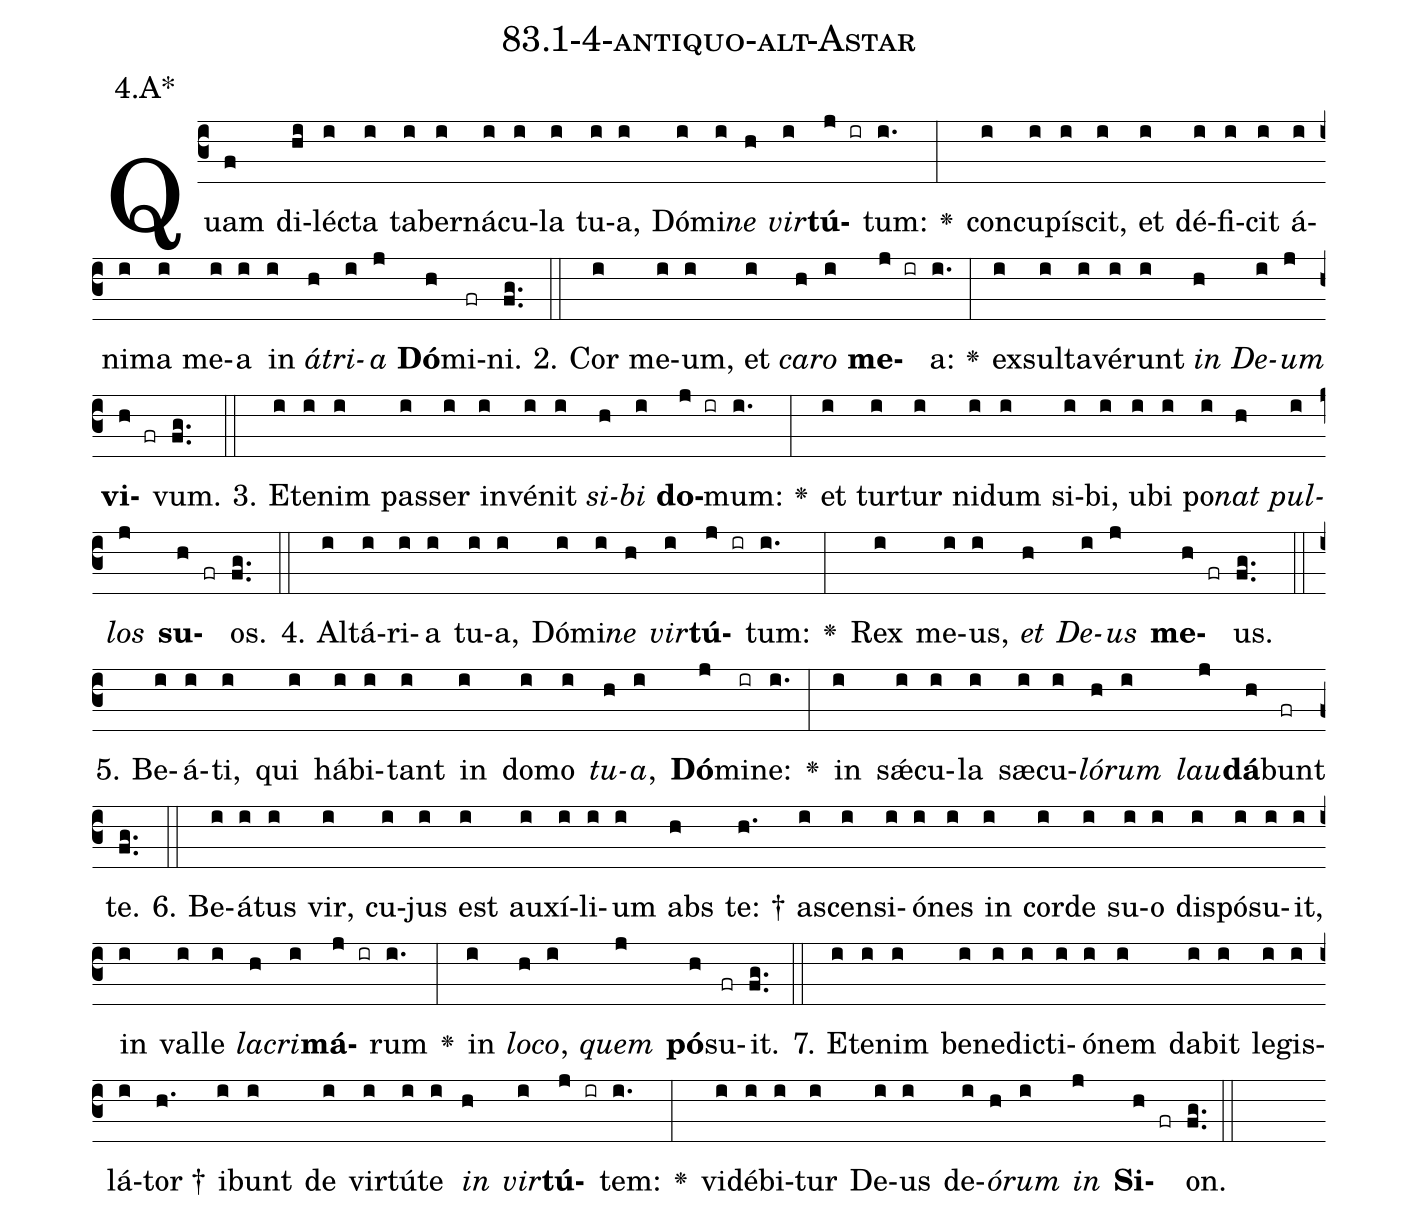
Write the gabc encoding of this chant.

name: 83.1-4-antiquo-alt-Astar;
annotation: 4.A*;
%%
(c3)Quam(f) di(hi)léc(i)ta(i) ta(i)ber(i)ná(i)cu(i)la(i) tu(i)a,(i) Dó(i)mi(i)<i>ne</i>(h) <i>vir</i>(i)<b>tú</b>(j ir)tum:(i.) <v>\greheightstar</v>(:) con(i)cu(i)pí(i)scit,(i) et(i) dé(i)fi(i)cit(i) á(i)ni(i)ma(i) me(i)a(i) in(i) <i>á</i>(h)<i>tri</i>(i)<i>a</i>(j) <b>Dó</b>(h)mi(fr)ni.(fg..) (::)
2. Cor(i) me(i)um,(i) et(i) <i>ca</i>(h)<i>ro</i>(i) <b>me</b>(j ir)a:(i.) <v>\greheightstar</v>(:) ex(i)sul(i)ta(i)vé(i)runt(i) <i>in</i>(h) <i>De</i>(i)<i>um</i>(j) <b>vi</b>(h fr)vum.(fg..) (::)
3. Et(i)e(i)nim(i) pas(i)ser(i) in(i)vé(i)nit(i) <i>si</i>(h)<i>bi</i>(i) <b>do</b>(j ir)mum:(i.) <v>\greheightstar</v>(:) et(i) tur(i)tur(i) ni(i)dum(i) si(i)bi,(i) u(i)bi(i) po(i)<i>nat</i>(h) <i>pul</i>(i)<i>los</i>(j) <b>su</b>(h fr)os.(fg..) (::)
4. Al(i)tá(i)ri(i)a(i) tu(i)a,(i) Dó(i)mi(i)<i>ne</i>(h) <i>vir</i>(i)<b>tú</b>(j ir)tum:(i.) <v>\greheightstar</v>(:) Rex(i) me(i)us,(i) <i>et</i>(h) <i>De</i>(i)<i>us</i>(j) <b>me</b>(h fr)us.(fg..) (::)
5. Be(i)á(i)ti,(i) qui(i) há(i)bi(i)tant(i) in(i) do(i)mo(i) <i>tu</i>(h)<i>a</i>,(i) <b>Dó</b>(j)mi(ir)ne:(i.) <v>\greheightstar</v>(:) in(i) sǽ(i)cu(i)la(i) sæ(i)cu(i)<i>ló</i>(h)<i>rum</i>(i) <i>lau</i>(j)<b>dá</b>(h)bunt(fr) te.(fg..) (::)
6. Be(i)á(i)tus(i) vir,(i) cu(i)jus(i) est(i) au(i)xí(i)li(i)um(i) abs(h) te: †(h.) a(i)scen(i)si(i)ó(i)nes(i) in(i) cor(i)de(i) su(i)o(i) dis(i)pó(i)su(i)it,(i) in(i) val(i)le(i) <i>la</i>(h)<i>cri</i>(i)<b>má</b>(j ir)rum(i.) <v>\greheightstar</v>(:) in(i) <i>lo</i>(h)<i>co</i>,(i) <i>quem</i>(j) <b>pó</b>(h)su(fr)it.(fg..) (::)
7. Et(i)e(i)nim(i) be(i)ne(i)dic(i)ti(i)ó(i)nem(i) da(i)bit(i) le(i)gis(i)lá(i)tor †(h.) i(i)bunt(i) de(i) vir(i)tú(i)te(i) <i>in</i>(h) <i>vir</i>(i)<b>tú</b>(j ir)tem:(i.) <v>\greheightstar</v>(:) vi(i)dé(i)bi(i)tur(i) De(i)us(i) de(i)<i>ó</i>(h)<i>rum</i>(i) <i>in</i>(j) <b>Si</b>(h fr)on.(fg..) (::)
